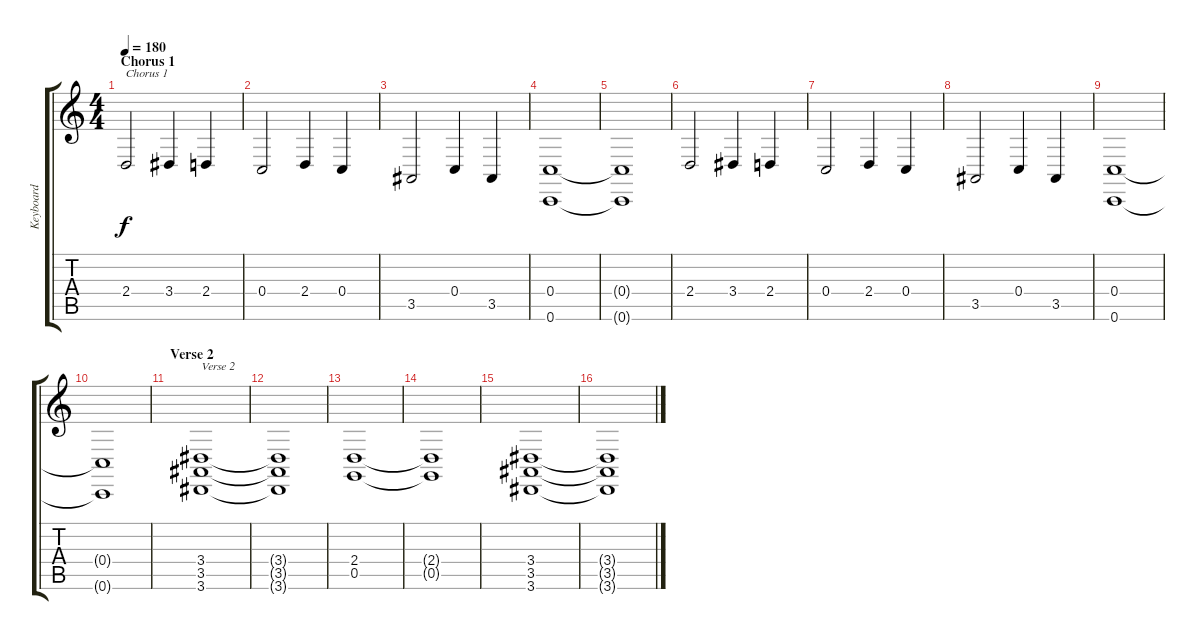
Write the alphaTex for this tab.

\track ("Keyboard" "Keyboard") {instrument pad4choir}
\staff {score tabs}
\tuning (D4 A3 F3 C3 G2 C2) {hide}
\ts (4 4)
\section ("" "Chorus 1")
\tempo 180
\clef g2
\ks c
2.4.2{txt "Chorus 1" dy f} 3.4.4 2.4.4 |
0.4.2 2.4.4 0.4.4 |
3.5.2 0.4.4 3.5.4 |
(0.4 0.6).1 |
(0.4{t} 0.6{t}).1 |
2.4.2 3.4.4 2.4.4 |
0.4.2 2.4.4 0.4.4 |
3.5.2 0.4.4 3.5.4 |
(0.4 0.6).1 |
(0.4{t} 0.6{t}).1 |
\section ("" "Verse 2")
(3.4 3.5 3.6).1{txt "Verse 2"} |
(3.4{t} 3.5{t} 3.6{t}).1 |
(2.4 0.5).1 |
(2.4{t} 0.5{t}).1 |
(3.4 3.5 3.6).1 |
(3.4{t} 3.5{t} 3.6{t}).1
